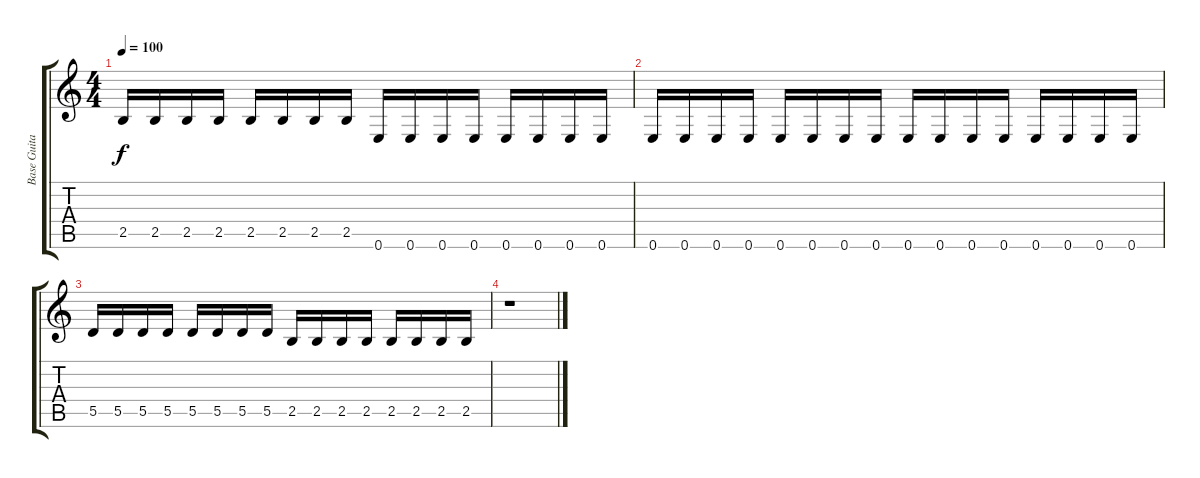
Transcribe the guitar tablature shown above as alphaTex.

\track ("Base Guitar" "Base Guita") {instrument distortionguitar}
\staff {score tabs}
\tuning (E4 B3 G3 D3 A2 E2) {hide}
\ts (4 4)
\tempo 100
\clef g2
\ks c
2.5.16{dy f} 2.5.16 2.5.16 2.5.16 2.5.16 2.5.16 2.5.16 2.5.16 0.6.16 0.6.16 0.6.16 0.6.16 0.6.16 0.6.16 0.6.16 0.6.16 |
0.6.16{volume 0} 0.6.16 0.6.16 0.6.16 0.6.16 0.6.16 0.6.16 0.6.16 0.6.16 0.6.16 0.6.16 0.6.16 0.6.16 0.6.16 0.6.16 0.6.16 |
5.5.16 5.5.16 5.5.16 5.5.16 5.5.16 5.5.16 5.5.16 5.5.16 2.5.16 2.5.16 2.5.16 2.5.16 2.5.16 2.5.16 2.5.16 2.5.16 |
r.1
